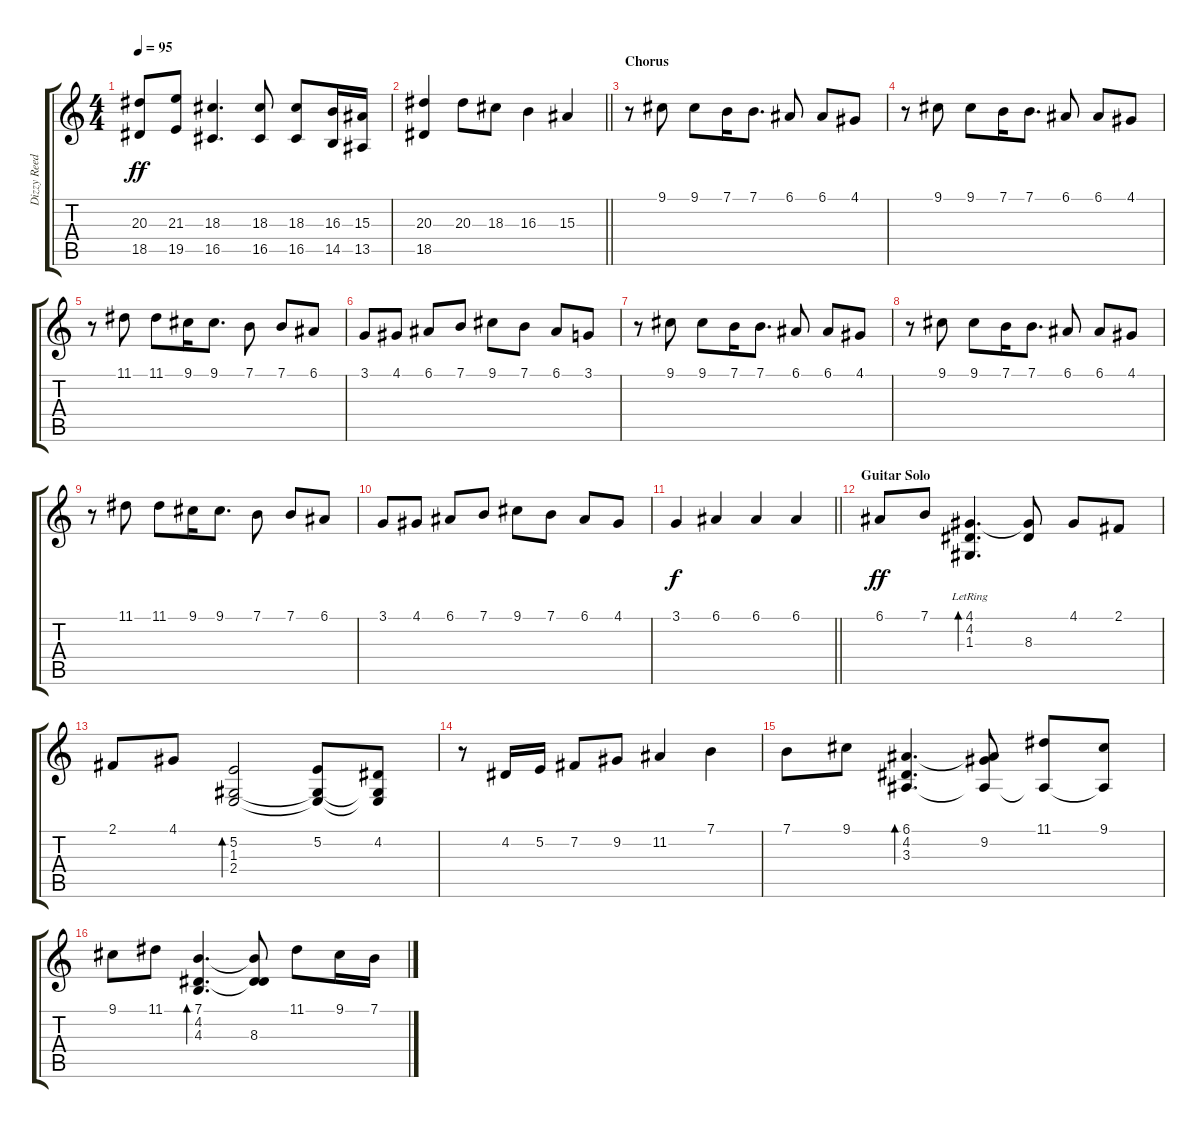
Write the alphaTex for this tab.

\track ("Dizzy Reed - Piano R'" "Dizzy Reed") {instrument acousticgrandpiano}
\staff {score tabs}
\tuning (E4 B3 G3 D3 A2 E2) {hide}
\ts (4 4)
\tempo 95
\clef g2
\ks c
(20.3 18.5).8{dy ff} (21.3 19.5).8 (18.3 16.5).4{d} (18.3 16.5).8 (18.3 16.5).8 (16.3 14.5).16 (15.3 13.5).16 |
\barLineRight lightlight
(20.3 18.5).4 20.3.8 18.3.8 16.3.4 15.3.4 |
\section ("" "Chorus")
r.8 9.1.8 9.1.8 7.1.16 7.1.8{d} 6.1.8 6.1.8 4.1.8 |
r.8 9.1.8 9.1.8 7.1.16 7.1.8{d} 6.1.8 6.1.8 4.1.8 |
r.8 11.1.8 11.1.8 9.1.16 9.1.8{d} 7.1.8 7.1.8 6.1.8 |
3.1.8 4.1.8 6.1.8 7.1.8 9.1.8 7.1.8 6.1.8 3.1.8 |
r.8 9.1.8 9.1.8 7.1.16 7.1.8{d} 6.1.8 6.1.8 4.1.8 |
r.8 9.1.8 9.1.8 7.1.16 7.1.8{d} 6.1.8 6.1.8 4.1.8 |
r.8 11.1.8 11.1.8 9.1.16 9.1.8{d} 7.1.8 7.1.8 6.1.8 |
3.1.8 4.1.8 6.1.8 7.1.8 9.1.8 7.1.8 6.1.8 4.1.8 |
\barLineRight lightlight
3.1.4{dy f} 6.1.4 6.1.4 6.1.4 |
\section ("" "Guitar Solo")
6.1.8{dy ff} 7.1.8 (4.1 4.2{lr} 1.3).4{d bd 120} (4.1{t} 8.3).8 4.1.8 2.1.8 |
2.1.8 4.1.8 (5.2 1.3 2.4).2{bd 120} (5.2 1.3{t} 2.4{t}).8 (4.2 1.3{t} 2.4{t}).8 |
r.8 4.2.16 5.2.16 7.2.8 9.2.8 11.2.4 7.1.4 |
7.1.8 9.1.8 (6.1 4.2 3.3).4{d bd 120} (6.1{t} 9.2 3.3{t}).8 (11.1 3.3{t}).8 (9.1 3.3{t}).8 |
9.1.8 11.1.8 (7.1 4.2 4.3).4{d bd 120} (7.1{t} 4.2{t} 8.3).8 11.1.8 9.1.16 7.1.16
